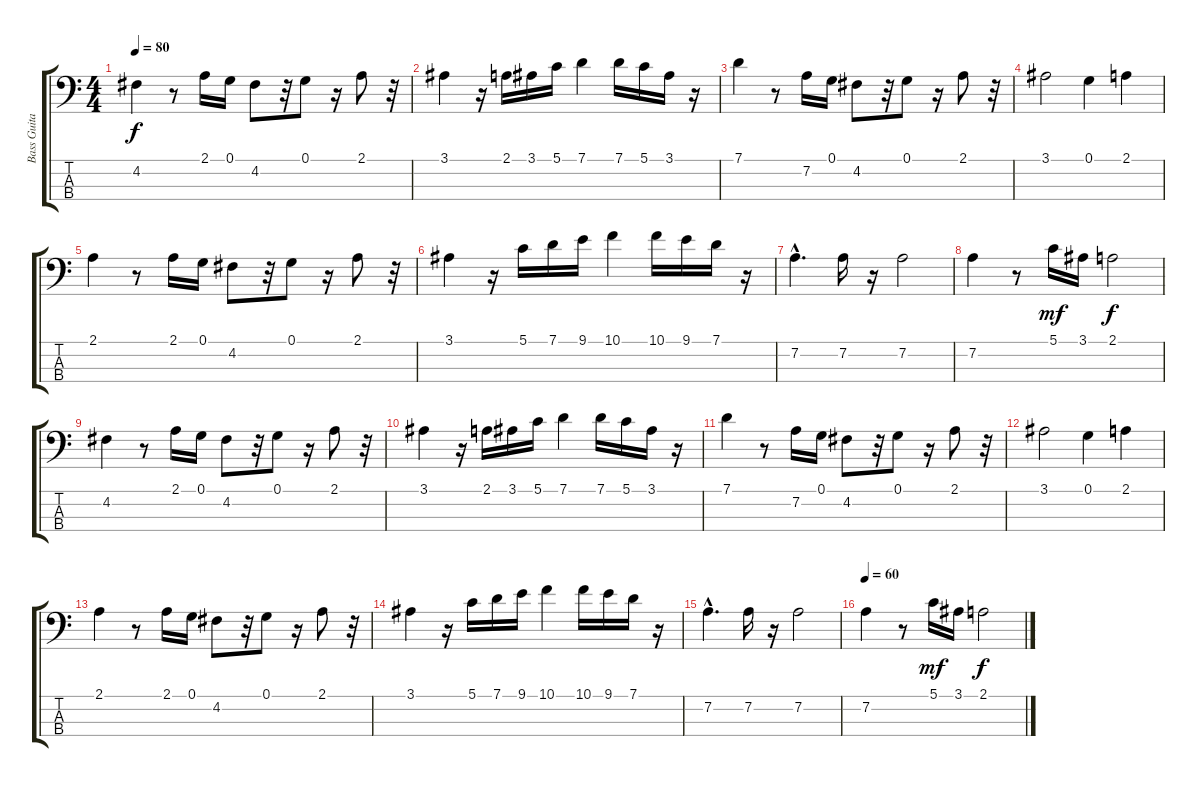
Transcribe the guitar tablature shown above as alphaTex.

\track ("Bass Guitar" "Bass Guita") {instrument electricbassfinger}
\staff {score tabs}
\tuning (G2 D2 A1 E1) {hide}
\ts (4 4)
\tempo 80
\clef f4
\ks c
4.2.4{dy f} r.8 2.1.16 0.1.16 4.2.8 r.32 0.1.8 r.16 2.1.8 r.32 |
3.1.4 r.16 2.1.16 3.1.16 5.1.16 7.1.4 7.1.16 5.1.16 3.1.16 r.16 |
7.1.4 r.8 7.2.16 0.1.16 4.2.8 r.32 0.1.8 r.16 2.1.8 r.32 |
3.1.2 0.1.4 2.1.4 |
2.1.4 r.8 2.1.16 0.1.16 4.2.8 r.32 0.1.8 r.16 2.1.8 r.32 |
3.1.4 r.16 5.1.16 7.1.16 9.1.16 10.1.4 10.1.16 9.1.16 7.1.16 r.16 |
7.2{hac}.4{d} 7.2.16 r.16 7.2.2 |
7.2.4 r.8 5.1.16{dy mf} 3.1.16 2.1.2{dy f} |
4.2.4 r.8 2.1.16 0.1.16 4.2.8 r.32 0.1.8 r.16 2.1.8 r.32 |
3.1.4 r.16 2.1.16 3.1.16 5.1.16 7.1.4 7.1.16 5.1.16 3.1.16 r.16 |
7.1.4 r.8 7.2.16 0.1.16 4.2.8 r.32 0.1.8 r.16 2.1.8 r.32 |
3.1.2 0.1.4 2.1.4 |
2.1.4 r.8 2.1.16 0.1.16 4.2.8 r.32 0.1.8 r.16 2.1.8 r.32 |
3.1.4 r.16 5.1.16 7.1.16 9.1.16 10.1.4 10.1.16 9.1.16 7.1.16 r.16 |
7.2{hac}.4{d} 7.2.16 r.16 7.2.2 |
\tempo 60
7.2.4 r.8 5.1.16{dy mf} 3.1.16 2.1.2{dy f}
